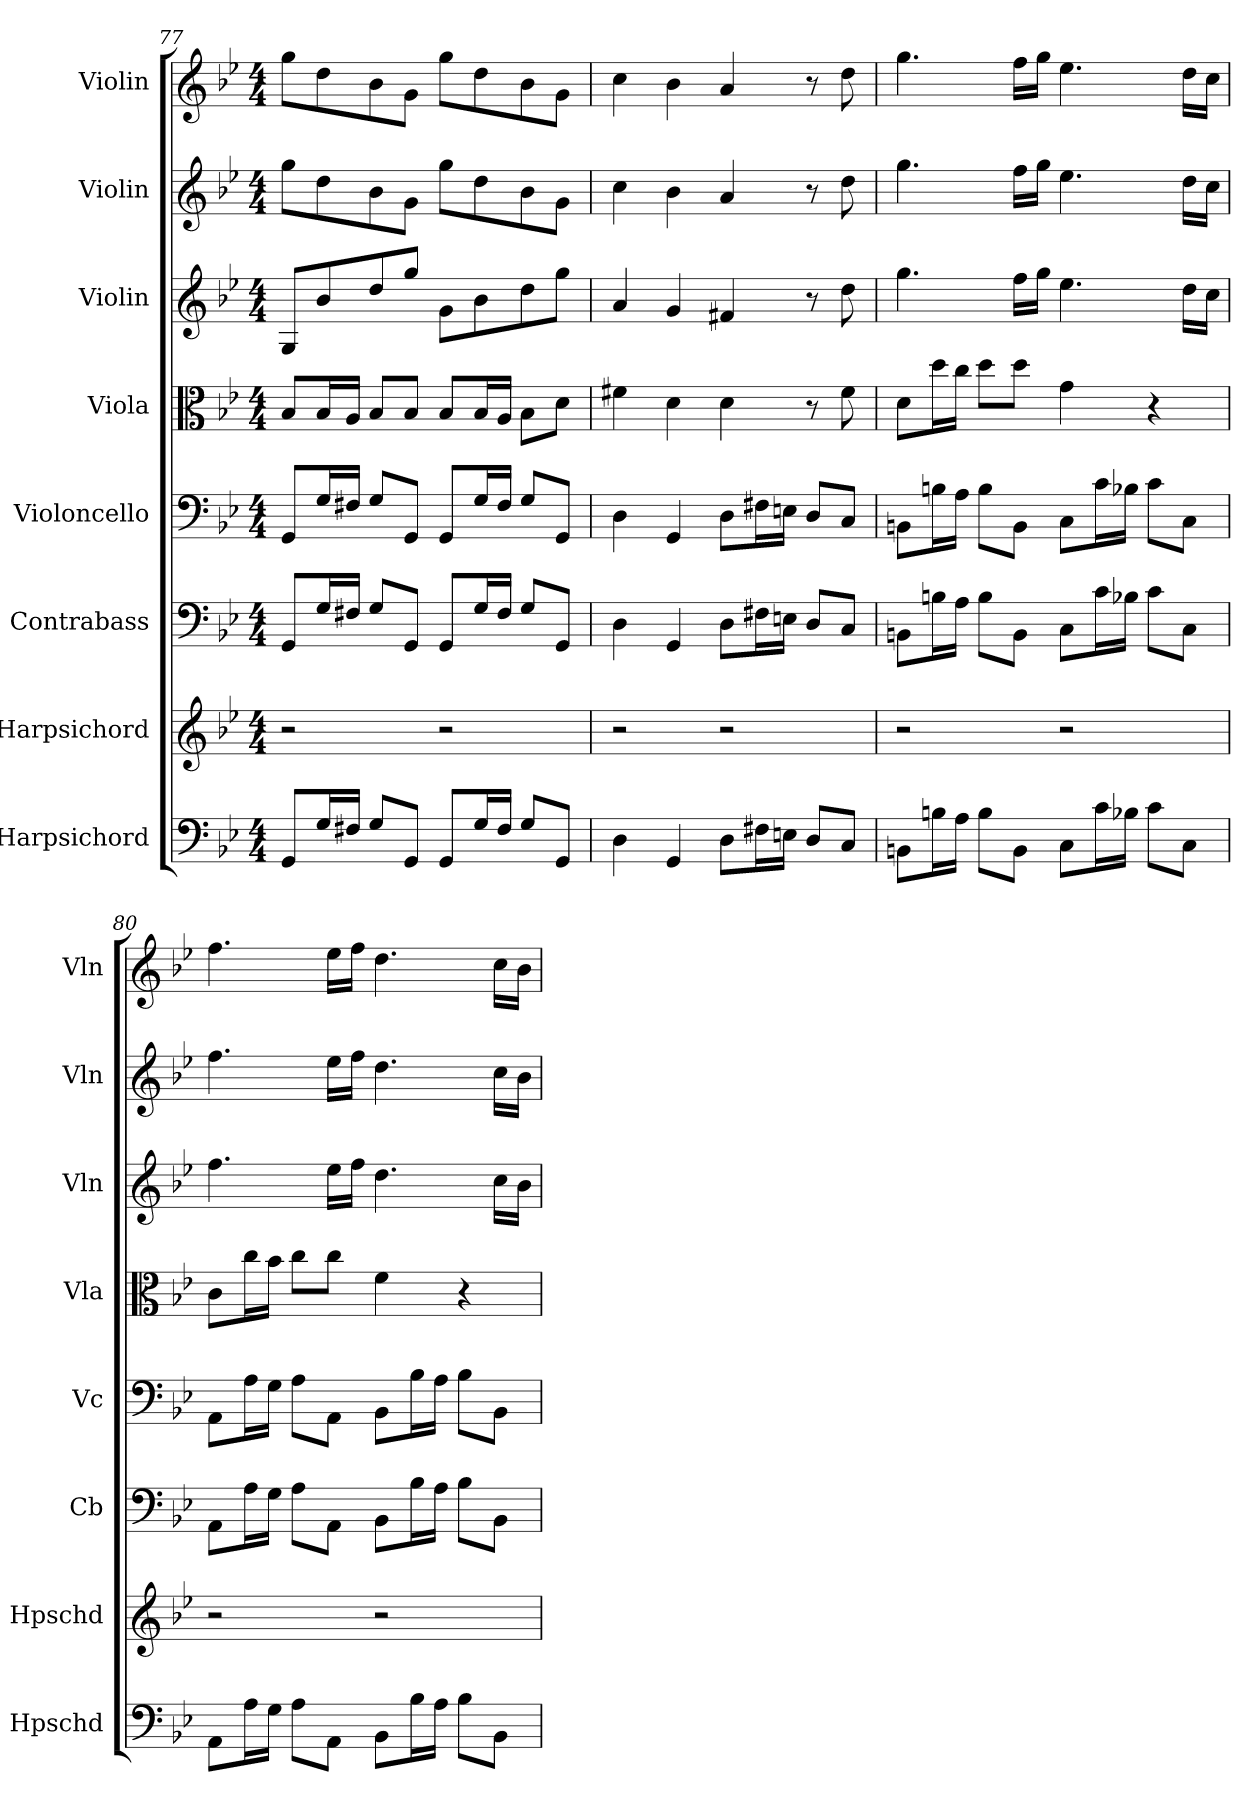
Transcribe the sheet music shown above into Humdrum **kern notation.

**kern	**kern	**kern	**kern	**kern	**kern	**kern	**kern
*part8	*part7	*part6	*part5	*part4	*part3	*part2	*part1
*staff8	*staff7	*staff6	*staff5	*staff4	*staff3	*staff2	*staff1
*I"Harpsichord	*I"Harpsichord	*I"Contrabass	*I"Violoncello	*I"Viola	*I"Violin	*I"Violin	*I"Violin
*I'Hpschd	*I'Hpschd	*I'Cb	*I'Vc	*I'Vla	*I'Vln	*I'Vln	*I'Vln
*clefF4	*clefG2	*clefF4	*clefF4	*clefC3	*clefG2	*clefG2	*clefG2
*k[b-e-]	*k[b-e-]	*k[b-e-]	*k[b-e-]	*k[b-e-]	*k[b-e-]	*k[b-e-]	*k[b-e-]
*M4/4	*M4/4	*M4/4	*M4/4	*M4/4	*M4/4	*M4/4	*M4/4
=77	=77	=77	=77	=77	=77	=77	=77
8GG/L	2r	8GG/L	8GG/L	8B-/L	8G/L	8gg\L	8gg\L
16G/L	.	16G/L	16G/L	16B-/L	8b-/	8dd\	8dd\
16F#X/JJ	.	16F#X/JJ	16F#X/JJ	16A/JJ	.	.	.
8G/L	.	8G/L	8G/L	8B-/L	8dd/	8b-\	8b-\
8GG/J	.	8GG/J	8GG/J	8B-/J	8gg/J	8g\J	8g\J
8GG/L	2r	8GG/L	8GG/L	8B-/L	8g\L	8gg\L	8gg\L
16G/L	.	16G/L	16G/L	16B-/L	8b-\	8dd\	8dd\
16F#/JJ	.	16F#/JJ	16F#/JJ	16A/JJ	.	.	.
8G/L	.	8G/L	8G/L	8B-\L	8dd\	8b-\	8b-\
8GG/J	.	8GG/J	8GG/J	8d\J	8gg\J	8g\J	8g\J
=78	=78	=78	=78	=78	=78	=78	=78
4D\	2r	4D\	4D\	4f#X\	4a/	4cc\	4cc\
4GG/	.	4GG/	4GG/	4d\	4g/	4b-\	4b-\
8D\L	2r	8D\L	8D\L	4d\	4f#X/	4a/	4a/
16F#X\L	.	16F#X\L	16F#X\L	.	.	.	.
16En\JJ	.	16En\JJ	16En\JJ	.	.	.	.
8D/L	.	8D/L	8D/L	8r	8r	8r	8r
8C/J	.	8C/J	8C/J	8f#\	8dd\	8dd\	8dd\
=79	=79	=79	=79	=79	=79	=79	=79
8BBn\L	2r	8BBn\L	8BBn\L	8d\L	4.gg\	4.gg\	4.gg\
16Bn\L	.	16Bn\L	16Bn\L	16dd\L	.	.	.
16A\JJ	.	16A\JJ	16A\JJ	16cc\JJ	.	.	.
8B\L	.	8B\L	8B\L	8dd\L	.	.	.
8BB\J	.	8BB\J	8BB\J	8dd\J	16ff\LL	16ff\LL	16ff\LL
.	.	.	.	.	16gg\JJ	16gg\JJ	16gg\JJ
8C\L	2r	8C\L	8C\L	4g\	4.ee-\	4.ee-\	4.ee-\
16c\L	.	16c\L	16c\L	.	.	.	.
16B-X\JJ	.	16B-X\JJ	16B-X\JJ	.	.	.	.
8c\L	.	8c\L	8c\L	4r	.	.	.
8C\J	.	8C\J	8C\J	.	16dd\LL	16dd\LL	16dd\LL
.	.	.	.	.	16cc\JJ	16cc\JJ	16cc\JJ
=80	=80	=80	=80	=80	=80	=80	=80
8AA\L	2r	8AA\L	8AA\L	8c\L	4.ff\	4.ff\	4.ff\
16A\L	.	16A\L	16A\L	16cc\L	.	.	.
16G\JJ	.	16G\JJ	16G\JJ	16b-\JJ	.	.	.
8A\L	.	8A\L	8A\L	8cc\L	.	.	.
8AA\J	.	8AA\J	8AA\J	8cc\J	16ee-\LL	16ee-\LL	16ee-\LL
.	.	.	.	.	16ff\JJ	16ff\JJ	16ff\JJ
8BB-\L	2r	8BB-\L	8BB-\L	4f\	4.dd\	4.dd\	4.dd\
16B-\L	.	16B-\L	16B-\L	.	.	.	.
16A\JJ	.	16A\JJ	16A\JJ	.	.	.	.
8B-\L	.	8B-\L	8B-\L	4r	.	.	.
8BB-\J	.	8BB-\J	8BB-\J	.	16cc\LL	16cc\LL	16cc\LL
.	.	.	.	.	16b-\JJ	16b-\JJ	16b-\JJ
=	=	=	=	=	=	=	=
*-	*-	*-	*-	*-	*-	*-	*-
